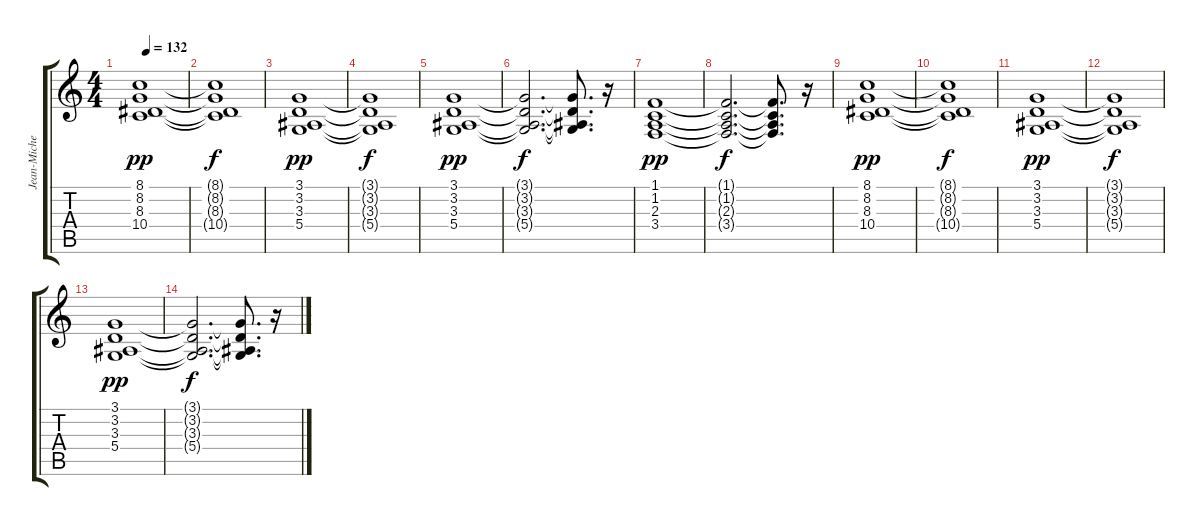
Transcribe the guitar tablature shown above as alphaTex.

\track ("Jean-Michel Jarre" "Jean-Miche") {instrument synthstrings2}
\staff {score tabs}
\tuning (E4 B3 G3 D3 A2 E2) {hide}
\ts (4 4)
\tempo 132
\clef g2
\ks c
(8.1 8.2 8.3 10.4).1{dy pp volume 9} |
(8.1{t} 8.2{t} 8.3{t} 10.4{t}).1{dy f} |
(3.1 3.2 3.3 5.4).1{dy pp volume 7} |
(3.1{t} 3.2{t} 3.3{t} 5.4{t}).1{dy f} |
(3.1 3.2 3.3 5.4).1{dy pp volume 6} |
(3.1{t} 3.2{t} 3.3{t} 5.4{t}).2{d dy f} (3.1{t} 3.2{t} 3.3{t} 5.4{t}).8{d} r.16 |
(1.1 1.2 2.3 3.4).1{dy pp volume 4} |
(1.1{t} 1.2{t} 2.3{t} 3.4{t}).2{d dy f} (1.1{t} 1.2{t} 2.3{t} 3.4{t}).8{d} r.16 |
(8.1 8.2 8.3 10.4).1{dy pp volume 3} |
(8.1{t} 8.2{t} 8.3{t} 10.4{t}).1{dy f} |
(3.1 3.2 3.3 5.4).1{dy pp volume 3} |
(3.1{t} 3.2{t} 3.3{t} 5.4{t}).1{dy f} |
(3.1 3.2 3.3 5.4).1{dy pp volume 2} |
(3.1{t} 3.2{t} 3.3{t} 5.4{t}).2{d dy f} (3.1{t} 3.2{t} 3.3{t} 5.4{t}).8{d} r.16
